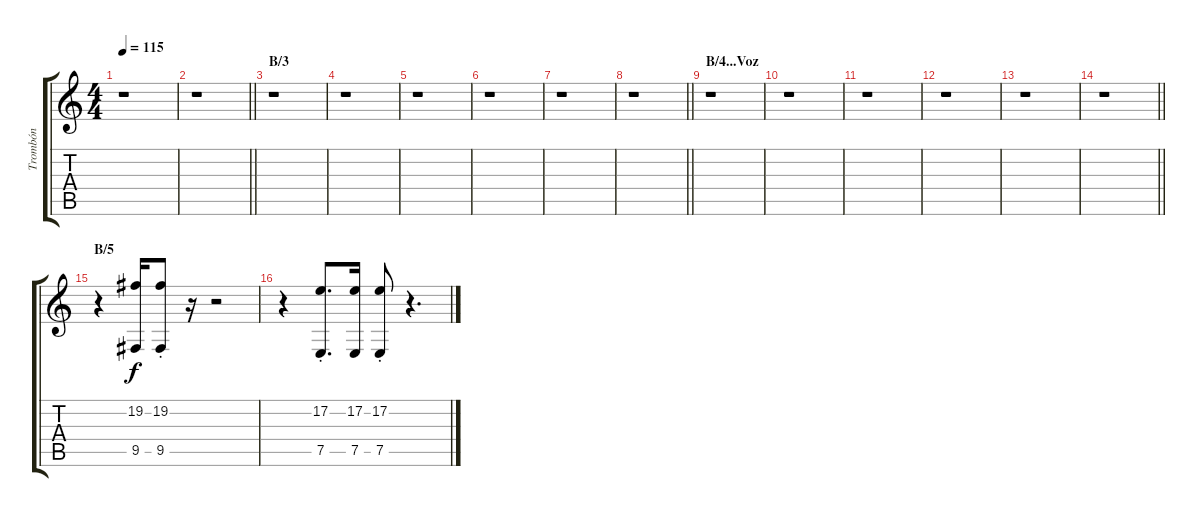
\track ("Trombón" "Trombón") {instrument trombone}
\staff {score tabs}
\tuning (E4 B3 G3 D3 A2 E2) {hide}
\ts (4 4)
\tempo 115
\clef g2
\ks c
r.1{dy f} |
\barLineRight lightlight
r.1 |
\section ("" "B/3")
r.1 |
r.1 |
r.1 |
r.1 |
r.1 |
\barLineRight lightlight
r.1 |
\section ("" "B/4...Voz")
r.1 |
r.1 |
r.1 |
r.1 |
r.1 |
\barLineRight lightlight
r.1 |
\section ("" "B/5")
r.4 (19.2 9.5).16 (19.2{st} 9.5{st}).8 r.16 r.2 |
r.4 (17.2{st} 7.5{st}).8{d} (17.2 7.5).16 (17.2{st} 7.5{st}).8 r.4{d}
